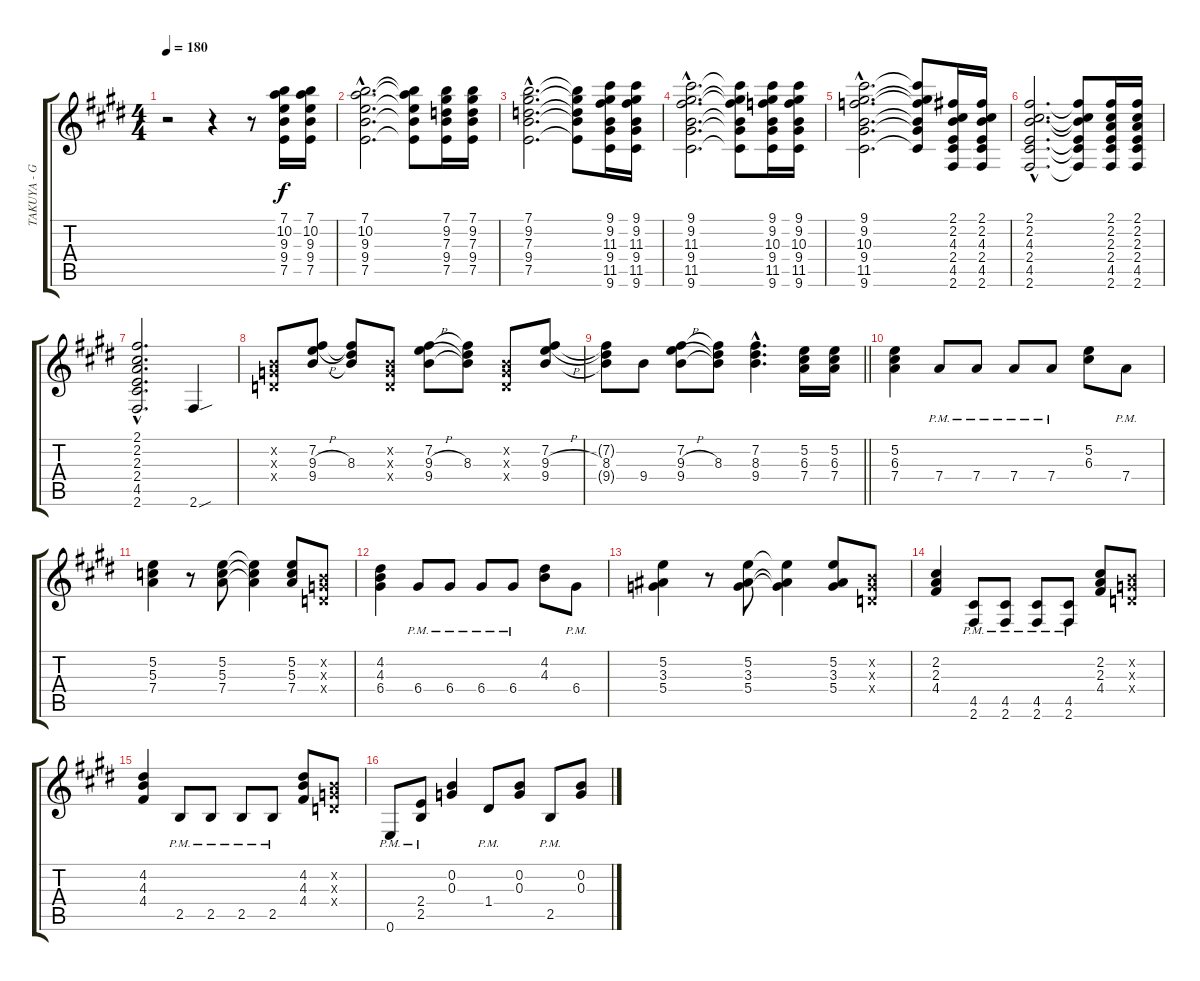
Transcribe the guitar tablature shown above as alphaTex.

\track ("TAKUYA - Guitar 1" "TAKUYA - G") {instrument overdrivenguitar}
\staff {score tabs}
\tuning (E4 B3 G3 D3 A2 E2) {hide}
\ts (4 4)
\tempo 180
\clef g2
\ks e
r.2{dy f instrument overdrivenguitar} r.4 r.8 (7.1 10.2 9.3 9.4 7.5).16 (7.1 10.2 9.3 9.4 7.5).16 |
(7.1{hac} 10.2{hac} 9.3{hac} 9.4{hac} 7.5{hac}).2{d} (7.1{t} 10.2{t} 9.3{t} 9.4{t} 7.5{t}).8 (7.1 9.2 7.3 9.4 7.5).16 (7.1 9.2 7.3 9.4 7.5).16 |
(7.1{hac} 9.2{hac} 7.3{hac} 9.4{hac} 7.5{hac}).2{d} (7.1{t} 9.2{t} 7.3{t} 9.4{t} 7.5{t}).8 (9.1 9.2 11.3 9.4 11.5 9.6).16 (9.1 9.2 11.3 9.4 11.5 9.6).16 |
(9.1{hac} 9.2{hac} 11.3{hac} 9.4{hac} 11.5{hac} 9.6{hac}).2{d} (9.1{t} 9.2{t} 11.3{t} 9.4{t} 11.5{t} 9.6{t}).8 (9.1 9.2 10.3 9.4 11.5 9.6).16 (9.1 9.2 10.3 9.4 11.5 9.6).16 |
(9.1{hac} 9.2{hac} 10.3{hac} 9.4{hac} 11.5{hac} 9.6{hac}).2{d} (9.1{t} 9.2{t} 10.3{t} 9.4{t} 11.5{t} 9.6{t}).8 (2.1 2.2 4.3 2.4 4.5 2.6).16 (2.1 2.2 4.3 2.4 4.5 2.6).16 |
(2.1{hac} 2.2{hac} 4.3{hac} 2.4{hac} 4.5{hac} 2.6{hac}).2{d} (2.1{t} 2.2{t} 4.3{t} 2.4{t} 4.5{t} 2.6{t}).8 (2.1 2.2 2.3 2.4 4.5 2.6).16 (2.1 2.2 2.3 2.4 4.5 2.6).16 |
(2.1{hac} 2.2{hac} 2.3{hac} 2.4{hac} 4.5{hac} 2.6{hac}).2{d} 2.6{sou}.4 |
(0.2{x} 0.3{x} 0.4{x}).8 (7.2 9.3{h} 9.4).8 (7.2{t} 8.3 9.4{t}).8 (0.2{x} 0.3{x} 0.4{x}).8 (7.2 9.3{h} 9.4).8 (7.2{t} 8.3 9.4{t}).8 (0.2{x} 0.3{x} 0.4{x}).8 (7.2 9.3{h} 9.4).8 |
\barLineRight lightlight
(7.2{t} 8.3 9.4{t}).8 9.4.8 (7.2 9.3{h} 9.4).8 (7.2{t} 8.3 9.4{t}).8 (7.2{hac} 8.3{hac} 9.4{hac}).4{d} (5.2 6.3 7.4).16 (5.2 6.3 7.4).16 |
(5.2 6.3 7.4).4 7.4{pm}.8 7.4{pm}.8 7.4{pm}.8 7.4{pm}.8 (5.2 6.3).8 7.4{pm}.8 |
(5.2 5.3 7.4).4 r.8 (5.2 5.3 7.4).8 (5.2{t} 5.3{t} 7.4{t}).4 (5.2 5.3 7.4).8 (0.2{x} 0.3{x} 0.4{x}).8 |
(4.2 4.3 6.4).4 6.4{pm}.8 6.4{pm}.8 6.4{pm}.8 6.4{pm}.8 (4.2 4.3).8 6.4{pm}.8 |
(5.2 3.3 5.4).4 r.8 (5.2 3.3 5.4).8 (5.2{t} 3.3{t} 5.4{t}).4 (5.2 3.3 5.4).8 (0.2{x} 0.3{x} 0.4{x}).8 |
(2.2 2.3 4.4).4 (4.5{pm} 2.6{pm}).8 (4.5{pm} 2.6{pm}).8 (4.5{pm} 2.6{pm}).8 (4.5{pm} 2.6{pm}).8 (2.2 2.3 4.4).8 (0.2{x} 0.3{x} 0.4{x}).8 |
(4.2 4.3 4.4).4 2.5{pm}.8 2.5{pm}.8 2.5{pm}.8 2.5{pm}.8 (4.2 4.3 4.4).8 (0.2{x} 0.3{x} 0.4{x}).8 |
0.6{pm}.8 (2.4{pm} 2.5{pm}).8 (0.2 0.3).4 1.4{pm}.8 (0.2 0.3).8 2.5{pm}.8 (0.2 0.3).8
